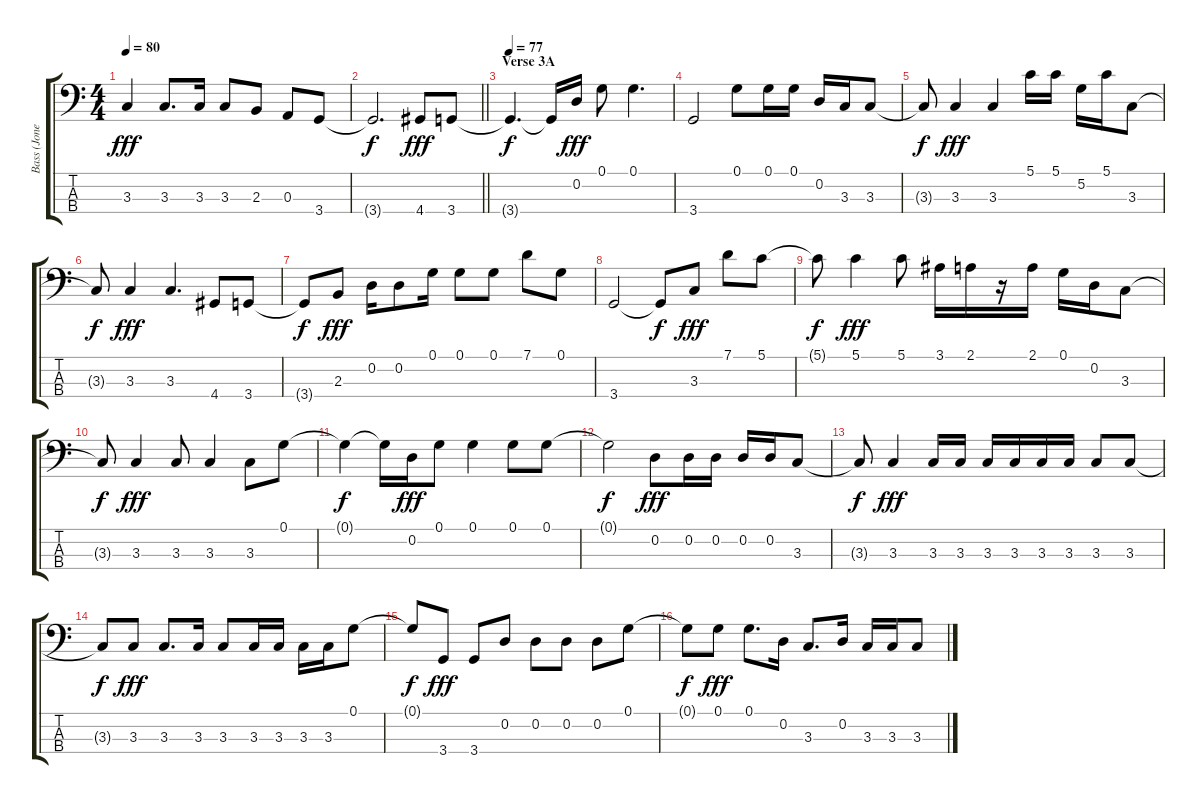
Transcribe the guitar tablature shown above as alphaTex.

\track ("Bass (Jones)" "Bass (Jone") {instrument electricbassfinger}
\staff {score tabs}
\tuning (G2 D2 A1 E1) {hide}
\ts (4 4)
\tempo 80
\clef f4
\ks c
3.3.4{dy fff} 3.3.8{d} 3.3.16 3.3.8 2.3.8 0.3.8 3.4.8 |
\barLineRight lightlight
3.4{t}.2{d dy f} 4.4.8{dy fff} 3.4.8 |
\section ("" "Verse 3A")
\tempo 77
3.4{t}.4{d dy f} 3.4{t}.16 0.2.16{dy fff} 0.1.8 0.1.4{d} |
3.4.2 0.1.8 0.1.16 0.1.16 0.2.16 3.3.16 3.3.8 |
3.3{t}.8{dy f} 3.3.4{dy fff} 3.3.4 5.1.16 5.1.16 5.2.16 5.1.16 3.3.8 |
3.3{t}.8{dy f} 3.3.4{dy fff} 3.3.4{d} 4.4.8 3.4.8 |
3.4{t}.8{dy f} 2.3.8{dy fff} 0.2.16 0.2.8 0.1.16 0.1.8 0.1.8 7.1.8 0.1.8 |
3.4.2 3.4{t}.8{dy f} 3.3.8{dy fff} 7.1.8 5.1.8 |
5.1{t}.8{dy f} 5.1.4{dy fff} 5.1.8 3.1.16 2.1.16 r.16 2.1.16 0.1.16 0.2.16 3.3.8 |
3.3{t}.8{dy f} 3.3.4{dy fff} 3.3.8 3.3.4 3.3.8 0.1.8 |
0.1{t}.4{dy f} 0.1{t}.16 0.2.16{dy fff} 0.1.8 0.1.4 0.1.8 0.1.8 |
0.1{t}.2{dy f} 0.2.8{dy fff} 0.2.16 0.2.16 0.2.16 0.2.16 3.3.8 |
3.3{t}.8{dy f} 3.3.4{dy fff} 3.3.16 3.3.16 3.3.16 3.3.16 3.3.16 3.3.16 3.3.8 3.3.8 |
3.3{t}.8{dy f} 3.3.8{dy fff} 3.3.8{d} 3.3.16 3.3.8 3.3.16 3.3.16 3.3.16 3.3.16 0.1.8 |
0.1{t}.8{dy f} 3.4.8{dy fff} 3.4.8 0.2.8 0.2.8 0.2.8 0.2.8 0.1.8 |
0.1{t}.8{dy f} 0.1.8{dy fff} 0.1.8{d} 0.2.16 3.3.8{d} 0.2.16 3.3.16 3.3.16 3.3.8
